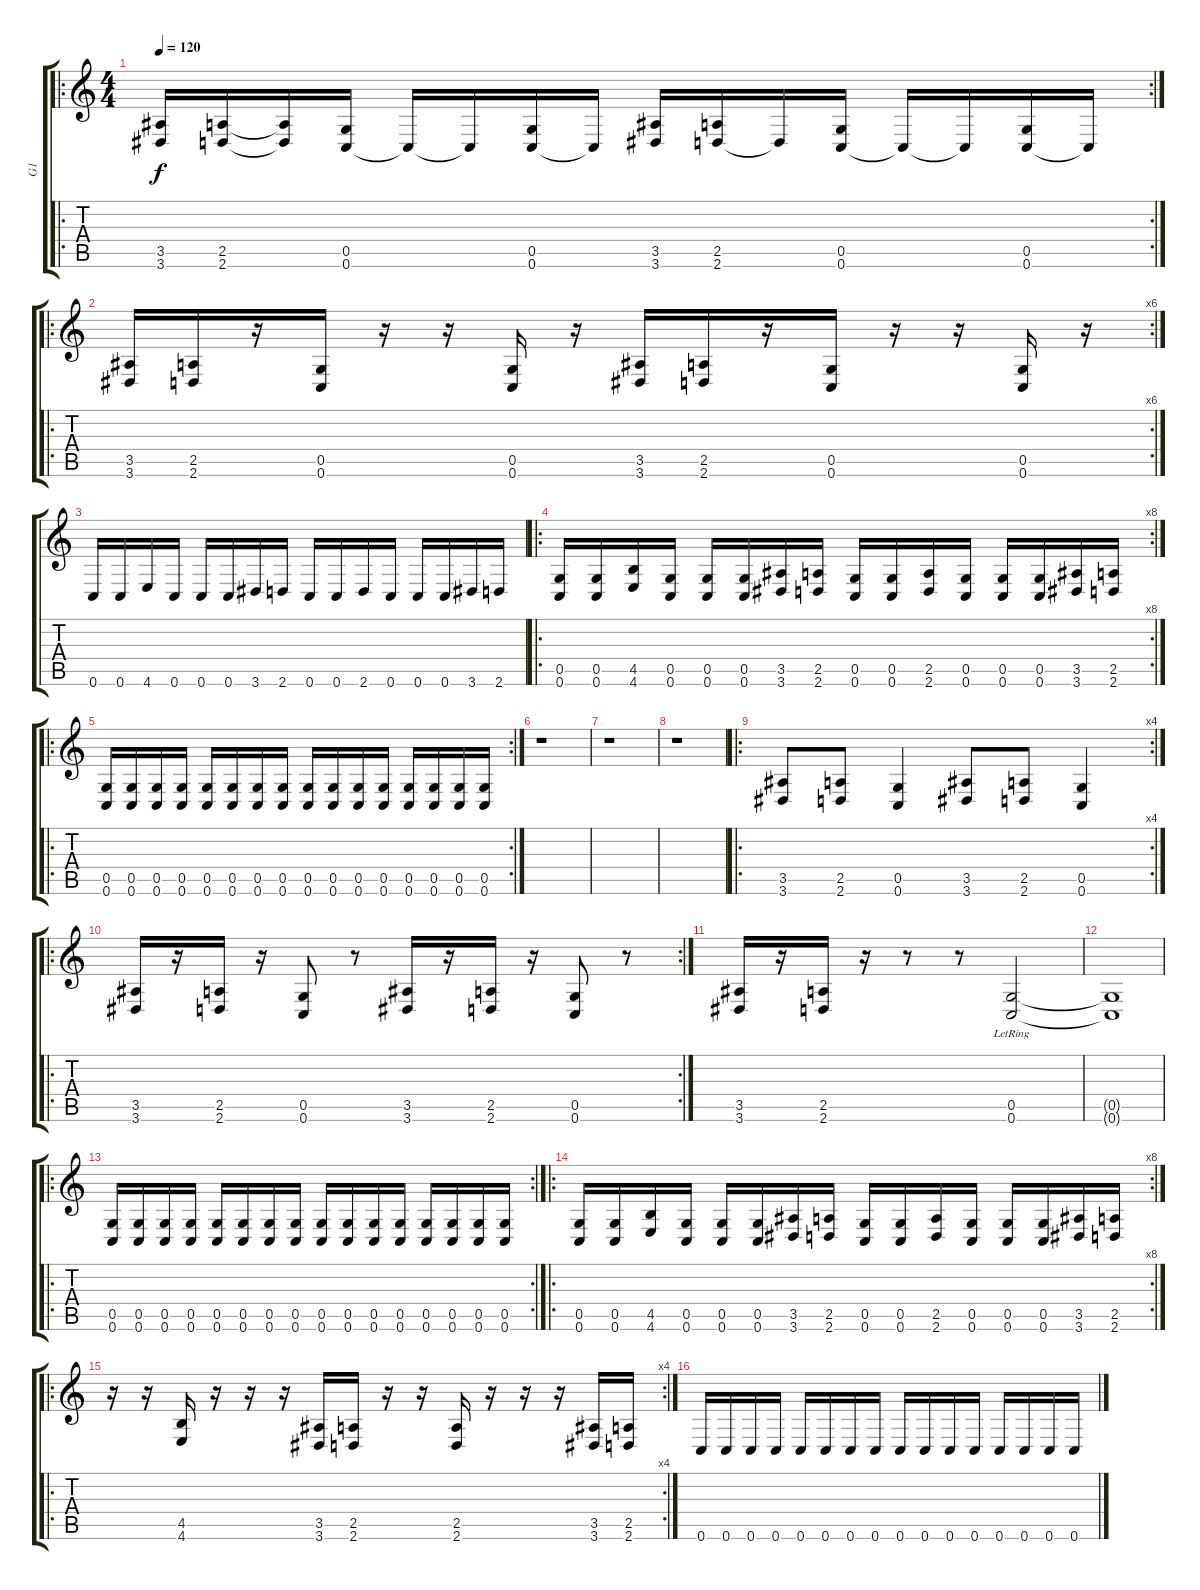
\track ("G1" "G1") {instrument distortionguitar}
\staff {score tabs}
\tuning (D4 A3 F3 C3 G2 C2) {hide}
\ro
\rc 2
\ts (4 4)
\tempo 120
\clef g2
\ks c
(3.5 3.6).16{dy f} (2.5 2.6).16 (2.5{t} 2.6{t}).16 (0.5 0.6).16 0.6{t}.16 0.6{t}.16 (0.5 0.6).16 0.6{t}.16 (3.5 3.6).16 (2.5 2.6).16 2.6{t}.16 (0.5 0.6).16 0.6{t}.16 0.6{t}.16 (0.5 0.6).16 0.6{t}.16 |
\ro
\rc 6
(3.5 3.6).16 (2.5 2.6).16 r.16 (0.5 0.6).16 r.16 r.16 (0.5 0.6).16 r.16 (3.5 3.6).16 (2.5 2.6).16 r.16 (0.5 0.6).16 r.16 r.16 (0.5 0.6).16 r.16 |
0.6.16 0.6.16 4.6.16 0.6.16 0.6.16 0.6.16 3.6.16 2.6.16 0.6.16 0.6.16 2.6.16 0.6.16 0.6.16 0.6.16 3.6.16 2.6.16 |
\ro
\rc 8
(0.5 0.6).16 (0.5 0.6).16 (4.5 4.6).16 (0.5 0.6).16 (0.5 0.6).16 (0.5 0.6).16 (3.5 3.6).16 (2.5 2.6).16 (0.5 0.6).16 (0.5 0.6).16 (2.5 2.6).16 (0.5 0.6).16 (0.5 0.6).16 (0.5 0.6).16 (3.5 3.6).16 (2.5 2.6).16 |
\ro
\rc 2
(0.5 0.6).16 (0.5 0.6).16 (0.5 0.6).16 (0.5 0.6).16 (0.5 0.6).16 (0.5 0.6).16 (0.5 0.6).16 (0.5 0.6).16 (0.5 0.6).16 (0.5 0.6).16 (0.5 0.6).16 (0.5 0.6).16 (0.5 0.6).16 (0.5 0.6).16 (0.5 0.6).16 (0.5 0.6).16 |
r.1 |
r.1 |
r.1 |
\ro
\rc 4
(3.5 3.6).8 (2.5 2.6).8 (0.5 0.6).4 (3.5 3.6).8 (2.5 2.6).8 (0.5 0.6).4 |
\ro
\rc 2
(3.5 3.6).16 r.16 (2.5 2.6).16 r.16 (0.5 0.6).8 r.8 (3.5 3.6).16 r.16 (2.5 2.6).16 r.16 (0.5 0.6).8 r.8 |
(3.5 3.6).16 r.16 (2.5 2.6).16 r.16 r.8 r.8 (0.5{lr} 0.6{lr}).2 |
(0.5{t} 0.6{t}).1 |
\ro
\rc 2
(0.5 0.6).16 (0.5 0.6).16 (0.5 0.6).16 (0.5 0.6).16 (0.5 0.6).16 (0.5 0.6).16 (0.5 0.6).16 (0.5 0.6).16 (0.5 0.6).16 (0.5 0.6).16 (0.5 0.6).16 (0.5 0.6).16 (0.5 0.6).16 (0.5 0.6).16 (0.5 0.6).16 (0.5 0.6).16 |
\ro
\rc 8
(0.5 0.6).16 (0.5 0.6).16 (4.5 4.6).16 (0.5 0.6).16 (0.5 0.6).16 (0.5 0.6).16 (3.5 3.6).16 (2.5 2.6).16 (0.5 0.6).16 (0.5 0.6).16 (2.5 2.6).16 (0.5 0.6).16 (0.5 0.6).16 (0.5 0.6).16 (3.5 3.6).16 (2.5 2.6).16 |
\ro
\rc 4
r.16 r.16 (4.5 4.6).16 r.16 r.16 r.16 (3.5 3.6).16 (2.5 2.6).16 r.16 r.16 (2.5 2.6).16 r.16 r.16 r.16 (3.5 3.6).16 (2.5 2.6).16 |
0.6.16 0.6.16 0.6.16 0.6.16 0.6.16 0.6.16 0.6.16 0.6.16 0.6.16 0.6.16 0.6.16 0.6.16 0.6.16 0.6.16 0.6.16 0.6.16
